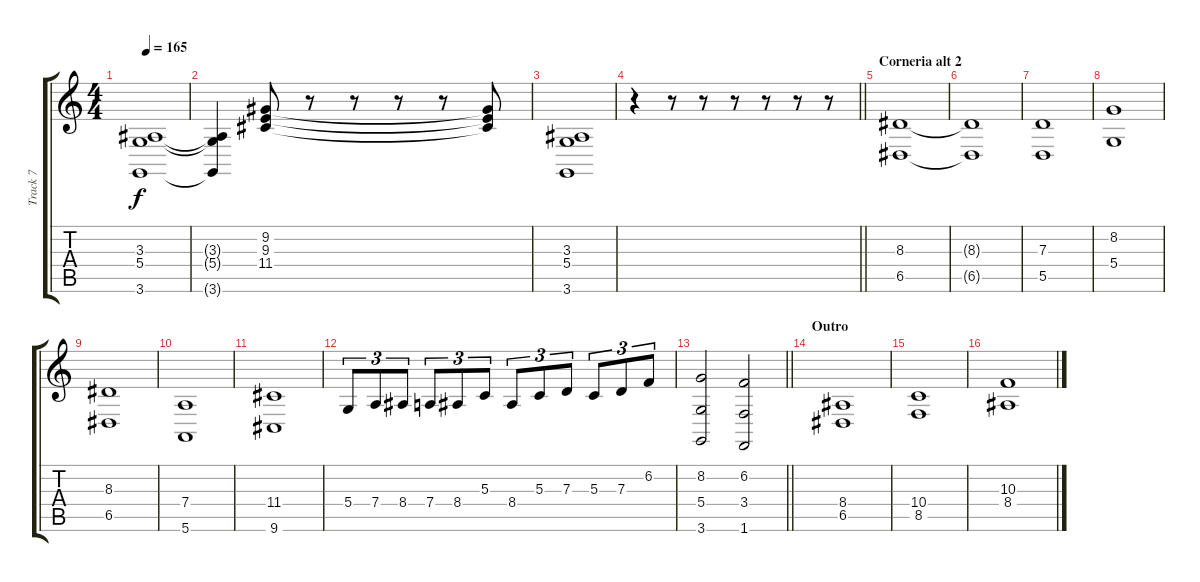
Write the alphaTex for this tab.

\track ("Track 7" "Track 7") {instrument tremolostrings}
\staff {score tabs}
\tuning (E4 B3 G3 D3 A2 E2) {hide}
\ts (4 4)
\tempo 165
\clef g2
\ks c
(3.3 5.4 3.6).1{dy f} |
(3.3{t} 5.4{t} 3.6{t}).4 (9.2 9.3 11.4).8 r.8 r.8 r.8 r.8 (9.2{t} 9.3{t} 11.4{t}).8 |
(3.3 5.4 3.6).1 |
\barLineRight lightlight
r.4 r.8 r.8 r.8 r.8 r.8 r.8 |
\section ("" "Corneria alt 2")
(8.3 6.5).1 |
(8.3{t} 6.5{t}).1 |
(7.3 5.5).1 |
(8.2 5.4).1 |
(8.3 6.5).1 |
(7.4 5.6).1 |
(11.4 9.6).1 |
5.4.8{tu (3 2)} 7.4.8{tu (3 2)} 8.4.8{tu (3 2)} 7.4.8{tu (3 2)} 8.4.8{tu (3 2)} 5.3.8{tu (3 2)} 8.4.8{tu (3 2)} 5.3.8{tu (3 2)} 7.3.8{tu (3 2)} 5.3.8{tu (3 2)} 7.3.8{tu (3 2)} 6.2.8{tu (3 2)} |
\barLineRight lightlight
(8.2 5.4 3.6).2 (6.2 3.4 1.6).2 |
\section ("" "Outro")
(8.4 6.5).1 |
(10.4 8.5).1 |
(10.3 8.4).1
